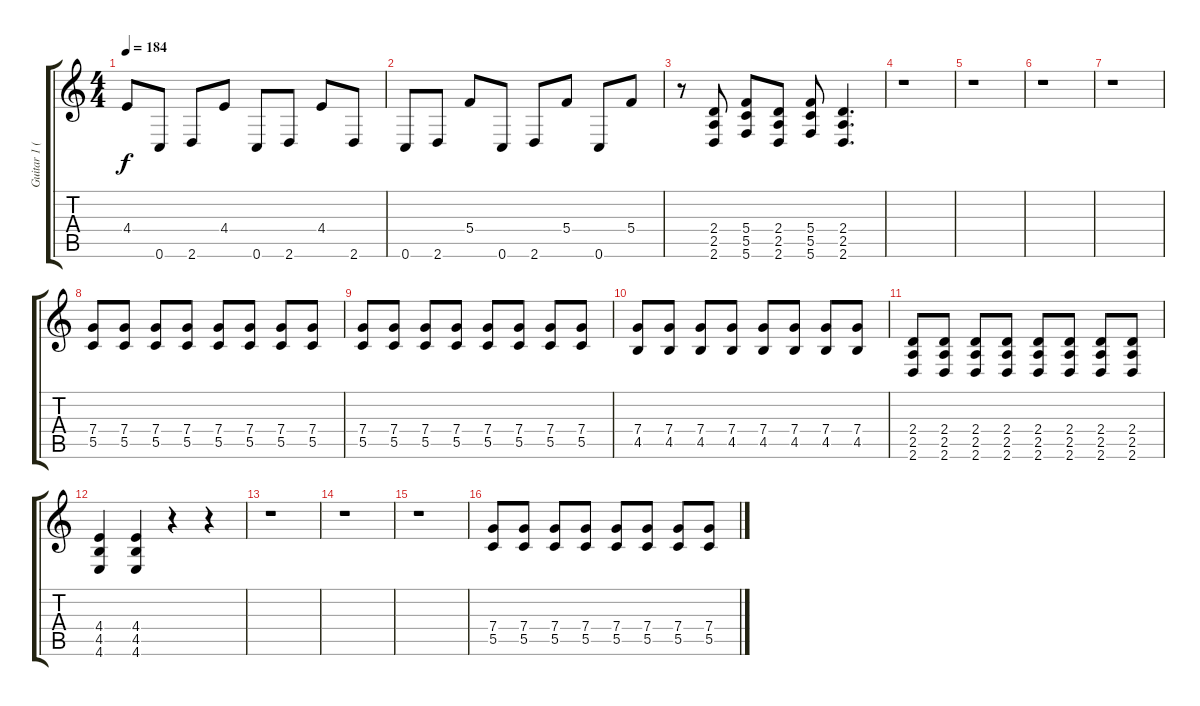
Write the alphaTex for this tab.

\track ("Guitar 1 (Distorted- Tuck)" "Guitar 1 (") {instrument distortionguitar}
\staff {score tabs}
\tuning (D4 A3 F3 C3 G2 C2) {hide}
\ts (4 4)
\tempo 184
\clef g2
\ks c
4.4.8{dy f} 0.6.8 2.6.8 4.4.8 0.6.8 2.6.8 4.4.8 2.6.8 |
0.6.8 2.6.8 5.4.8 0.6.8 2.6.8 5.4.8 0.6.8 5.4.8 |
r.8 (2.4 2.5 2.6).8 (5.4 5.5 5.6).8 (2.4 2.5 2.6).8 (5.4 5.5 5.6).8 (2.4 2.5 2.6).4{d} |
r.1 |
r.1 |
r.1 |
r.1 |
(7.4 5.5).8 (7.4 5.5).8 (7.4 5.5).8 (7.4 5.5).8 (7.4 5.5).8 (7.4 5.5).8 (7.4 5.5).8 (7.4 5.5).8 |
(7.4 5.5).8 (7.4 5.5).8 (7.4 5.5).8 (7.4 5.5).8 (7.4 5.5).8 (7.4 5.5).8 (7.4 5.5).8 (7.4 5.5).8 |
(7.4 4.5).8 (7.4 4.5).8 (7.4 4.5).8 (7.4 4.5).8 (7.4 4.5).8 (7.4 4.5).8 (7.4 4.5).8 (7.4 4.5).8 |
(2.4 2.5 2.6).8 (2.4 2.5 2.6).8 (2.4 2.5 2.6).8 (2.4 2.5 2.6).8 (2.4 2.5 2.6).8 (2.4 2.5 2.6).8 (2.4 2.5 2.6).8 (2.4 2.5 2.6).8 |
(4.4 4.5 4.6).4 (4.4 4.5 4.6).4 r.4 r.4 |
r.1 |
r.1 |
r.1 |
(7.4 5.5).8 (7.4 5.5).8 (7.4 5.5).8 (7.4 5.5).8 (7.4 5.5).8 (7.4 5.5).8 (7.4 5.5).8 (7.4 5.5).8
